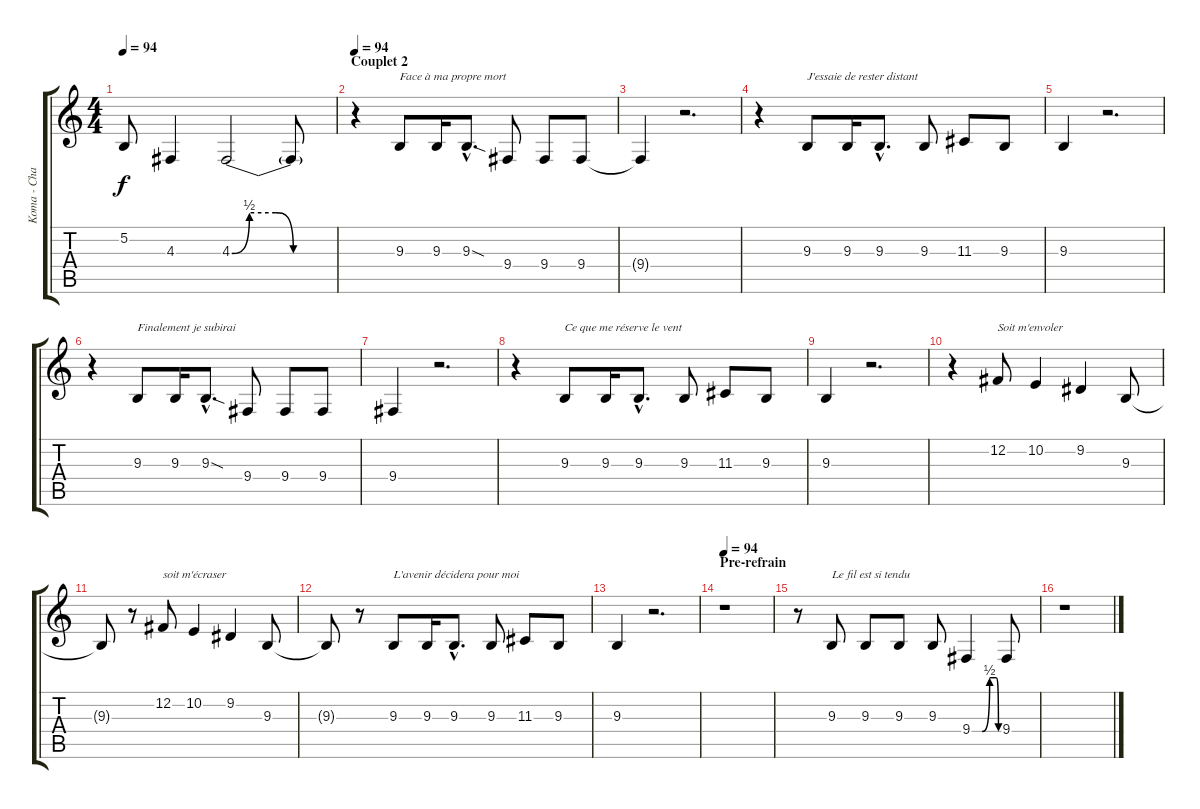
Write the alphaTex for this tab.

\track ("Koma - Chant" "Koma - Cha") {instrument cello}
\staff {score tabs}
\tuning (B3 Gb3 D3 A2 E2 B1) {hide}
\ts (4 4)
\tempo 94
\clef g2
\ks c
5.2{t}.8{dy f} 4.3.4 4.3{be (custom 0 0 10 2 25 2 35 0 60 0)}.2 4.3{t}.8 |
\section ("" "Couplet 2")
\tempo 94
r.4{volume 16 balance 8 instrument cello} 9.3.8{txt "Face à ma propre mort"} 9.3.16 9.3{sod hac}.8{d} 9.4.8 9.4.8 9.4.8 |
9.4{t}.4 r.2{d} |
r.4 9.3.8{txt "J'essaie de rester distant"} 9.3.16 9.3{hac}.8{d} 9.3.8 11.3.8 9.3.8 |
9.3.4 r.2{d} |
r.4 9.3.8{txt "Finalement je subirai"} 9.3.16 9.3{sod hac}.8{d} 9.4.8 9.4.8 9.4.8 |
9.4.4 r.2{d} |
r.4 9.3.8{txt "Ce que me réserve le vent"} 9.3.16 9.3{hac}.8{d} 9.3.8 11.3.8 9.3.8 |
9.3.4 r.2{d} |
r.4 12.2.8{txt "Soit m'envoler"} 10.2.4 9.2.4 9.3.8 |
9.3{t}.8 r.8 12.2.8{txt "soit m'écraser"} 10.2.4 9.2.4 9.3.8 |
9.3{t}.8 r.8 9.3.8{txt "L'avenir décidera pour moi"} 9.3.16 9.3{hac}.8{d} 9.3.8 11.3.8 9.3.8 |
9.3.4 r.2{d} |
\section ("" "Pre-refrain")
\tempo 94
r.1{volume 16 balance 8 instrument cello} |
r.8 9.3.8{txt "Le fil est si tendu"} 9.3.8 9.3.8 9.3.8 9.4{be (custom 0 0 23 0 40 2 55 2 60 0)}.4 9.4.8 |
r.1
